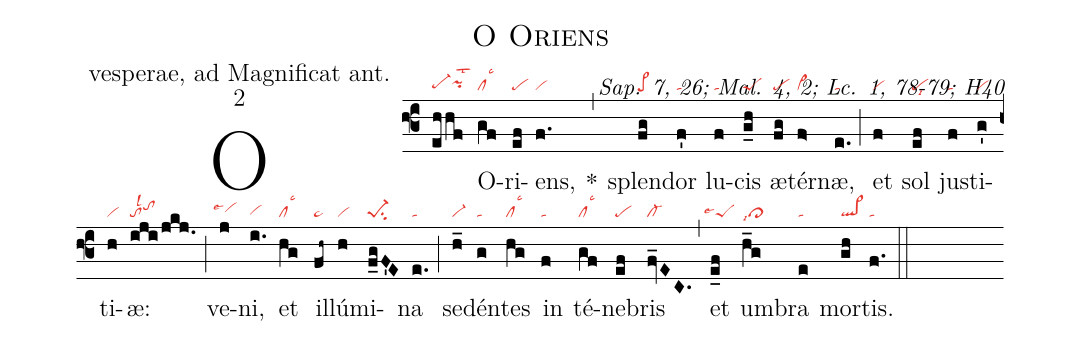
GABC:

name: O Oriens;
office-part: vesperae, ad Magnificat ant.;
mode: 2;
commentary: Sap. 7, 26; Mal. 4, 2; Lc. 1, 78-79; H40;
nabc-lines: 1;
%%
(f3)
O(ehhf|pe-hgpihhlst2) O(gf|cllsc3)ri(ef|pe)ens,(f.|vi) *(,)
splen(fg|pe>)dor(f'|ta) lu(f|ta)cis(g_h|peS) æ(fg|pe)tér(f>|vi>)næ,(e.|ta) (;)
et(f|vi) sol(ef|pelsi8) ju(f|ta)sti(g'|vi)ti(h|vi)æ:(iji/jkj.|to``tohilsl1) (;)
ve(j|``vihhlse4)ni,(i.|vihg) et(hg|cllsc3) il(fh~|ta>)lú(h|vi)mi(f_gF'E|pe-1su2)na(e.|ta) (;)
se(h_|vi-)dén(g|ta)tes(hg|cllsc3) in(f|ta) té(gf|cllsc3)ne(ef|pe)bris(fv_EC.|cl-) (,)
et(e_f|``peSlse4) um(h_g|cl>lsi7)bra(e|ta) mor(gh|ql>)tis.(f.|ta) (::)
